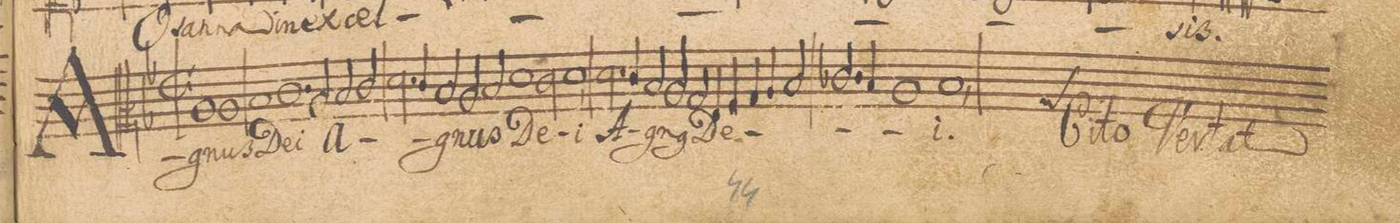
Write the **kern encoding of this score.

**kern	**text
*I"[Alto]	*
*clefC2	*
*k[b-b-]	*
*met(C|)	*
*M2/1	*
1c/	A-
1c/	-gnus
=2-	=2-
1d/	De-
1.e\	-i
=3-	=3-
2c/	a-
2d/	.
2e/	.
=4-	=4-
*2\right	*
2.f\	.
4e/	.
2d/	.
2c/	-gnus
=5-	=5-
2d/	.
1f\	De-
2e\	.
=6-	=6-
1f\,	-i
2.f\	A-
4e/	.
=7-	=7-
2d/	-gn(us)
2c/	.
2B-/	De-
4G/	.
4A/	.
=8-	=8-
4B-/	.
4c/	.
2d/	.
2.e-X/	.
4d/	.
=9-	=9-
1c/	.
*custos:B-	*
1d/,	-i.
=10-	=10-
*-	*-
